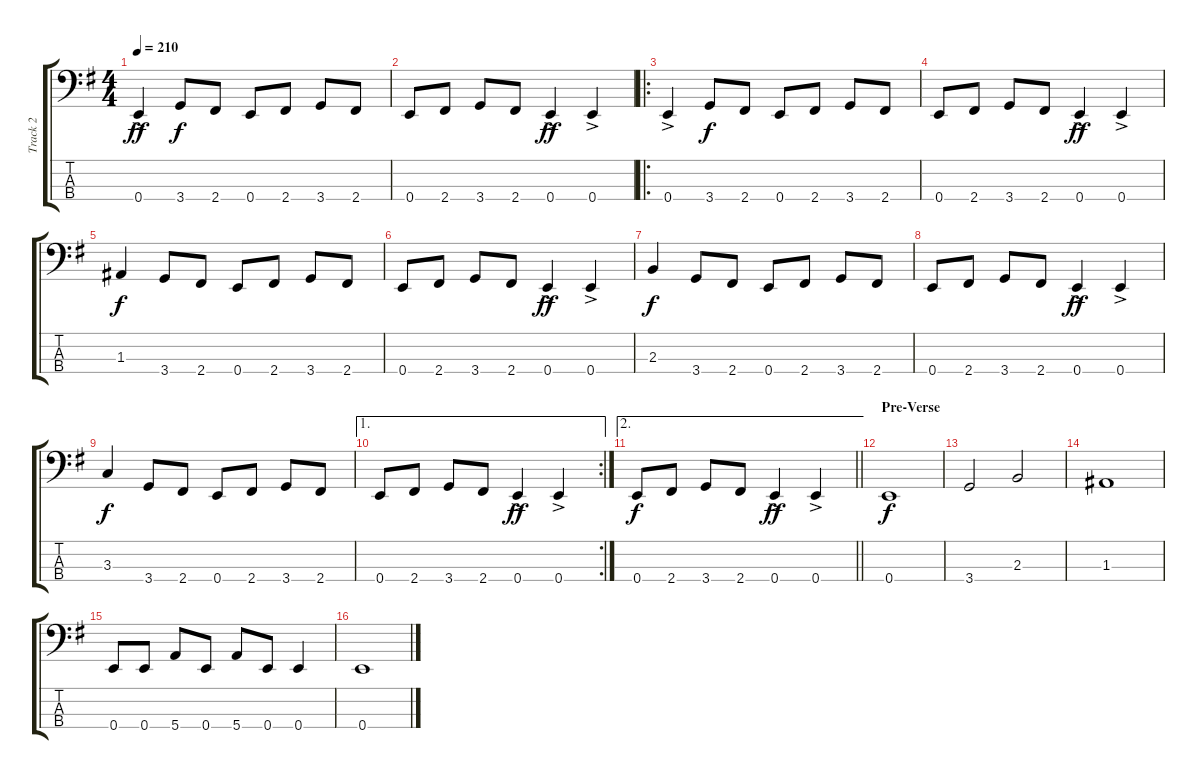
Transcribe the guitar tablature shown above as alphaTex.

\track ("Track 2" "Track 2") {instrument electricbassfinger}
\staff {score tabs}
\tuning (G2 D2 A1 E1) {hide}
\ts (4 4)
\tempo 210
\clef f4
\ks g
0.4{ac}.4{dy ff} 3.4.8{dy f} 2.4.8 0.4.8 2.4.8 3.4.8 2.4.8 |
0.4.8 2.4.8 3.4.8 2.4.8 0.4{ac}.4{dy ff} 0.4{ac}.4 |
\ro
0.4{ac}.4 3.4.8{dy f} 2.4.8 0.4.8 2.4.8 3.4.8 2.4.8 |
0.4.8 2.4.8 3.4.8 2.4.8 0.4{ac}.4{dy ff} 0.4{ac}.4 |
1.3.4{dy f} 3.4.8 2.4.8 0.4.8 2.4.8 3.4.8 2.4.8 |
0.4.8 2.4.8 3.4.8 2.4.8 0.4{ac}.4{dy ff} 0.4{ac}.4 |
2.3.4{dy f} 3.4.8 2.4.8 0.4.8 2.4.8 3.4.8 2.4.8 |
0.4.8 2.4.8 3.4.8 2.4.8 0.4{ac}.4{dy ff} 0.4{ac}.4 |
3.3.4{dy f} 3.4.8 2.4.8 0.4.8 2.4.8 3.4.8 2.4.8 |
\ae 1
\rc 2
0.4.8 2.4.8 3.4.8 2.4.8 0.4{ac}.4{dy ff} 0.4{ac}.4 |
\ae 2
\barLineRight lightlight
0.4.8{dy f} 2.4.8 3.4.8 2.4.8 0.4{ac}.4{dy ff} 0.4{ac}.4 |
\section ("" "Pre-Verse")
0.4.1{dy f} |
3.4.2 2.3.2 |
1.3.1 |
0.4.8 0.4.8 5.4.8 0.4.8 5.4.8 0.4.8 0.4.4 |
0.4.1
